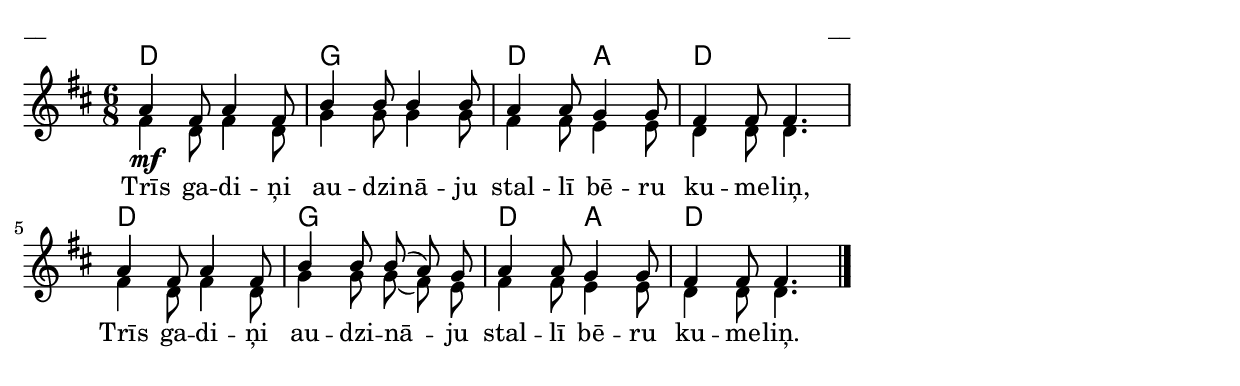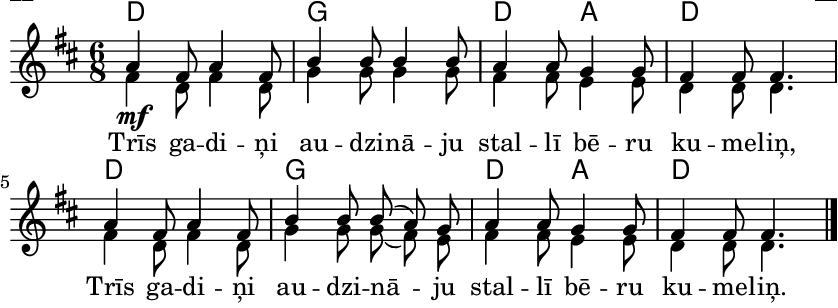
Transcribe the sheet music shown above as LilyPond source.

\version "2.13.18"
#(ly:set-option 'crop #t)

%\header {
%    title = "Trīs gadiņi audzināju"
%}
\paper {
line-width = 14\cm
left-margin = 0.4\cm
between-system-padding = 0.1\cm
between-system-space = 0.1\cm
}
\layout {
indent = #0
ragged-last = ##f
}


voiceA = \relative c' {
\clef "treble"
\key d\major 
\time 6/8 
a'4\mf fis8 a4 fis8 | b4 b8 b4 b8 |
a4 a8 g4 g8 | fis4 fis8 fis4. |
a4 fis8 a4 fis8 | b4 b8 b( a) g |
a4 a8 g4 g8 | fis4 fis8 fis4. 
\bar "|."
} 

voiceB = \relative c' {
fis4 d8 fis4 d8 | g4 g8 g4 g8 |
fis4 fis8 e4 e8 | d4 d8 d4.
fis4 d8 fis4 d8 | g4 g8 g( fis) e |
fis4 fis8 e4 e8 | d4 d8 d4.  
\bar "|."
} 

lyricA = \lyricmode {
Trīs ga -- di -- ņi au -- dzi -- nā -- ju stal -- lī bē -- ru ku -- me -- liņ,
Trīs ga -- di -- ņi au -- dzi -- nā -- ju stal -- lī bē -- ru ku -- me -- liņ.
}

chordsA = \chordmode {
d2. g2. d4. a4. d2.
d2. g2. d4. a4. d2.
}

fullScore = <<
\new ChordNames { \chordsA }
\new Staff {
<<
\new Voice = "voiceA" { \voiceOne \autoBeamOff \voiceA }
\new Lyrics \lyricsto "voiceA" \lyricA
\new Voice = "voiceB" { \voiceTwo \autoBeamOff \voiceB }
>>
}
>>

\score {
\fullScore
\header { piece = "__" opus = "__" }
}
\markup { \with-color #(x11-color 'white) \sans \smaller "__" }
\score {
\unfoldRepeats
\fullScore
\midi {
\context { \Staff \remove "Staff_performer" }
\context { \Voice \consists "Staff_performer" }
}
}



